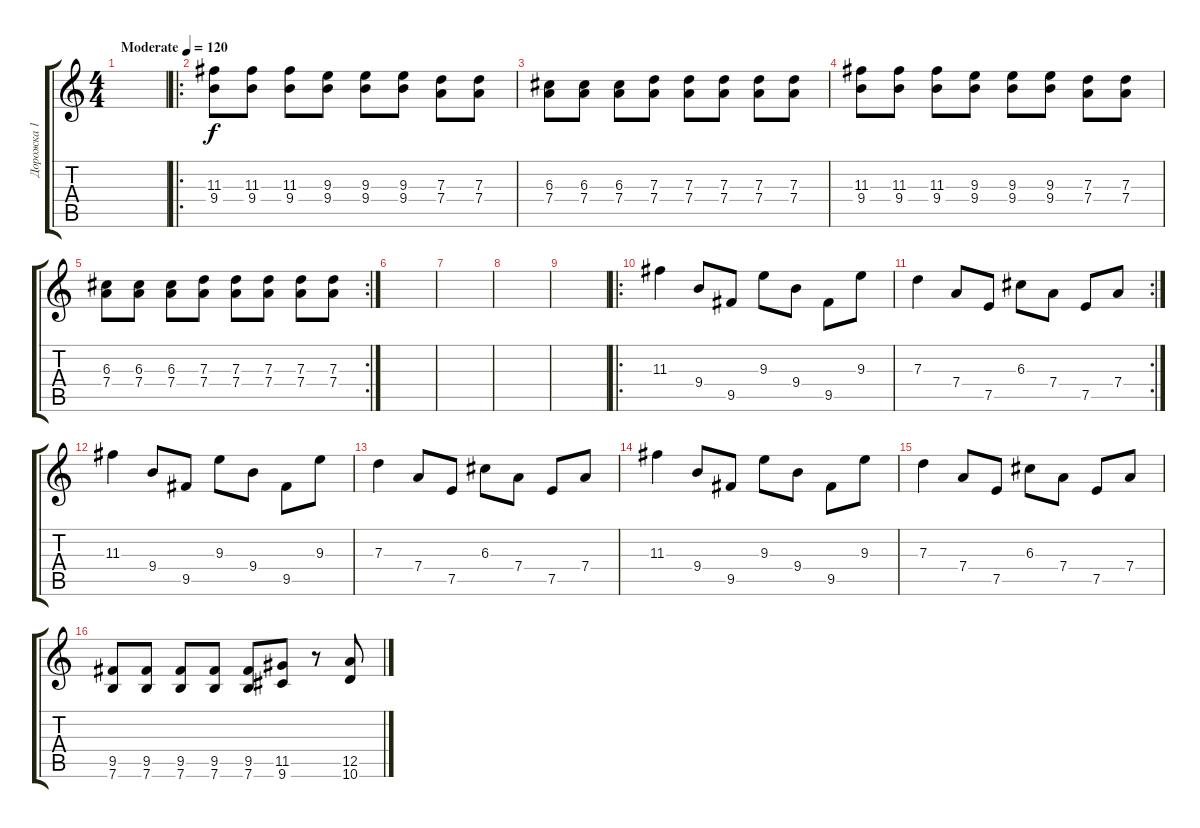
\track ("Дорожка 1" "Дорожка 1") {instrument distortionguitar}
\staff {score tabs}
\tuning (E4 B3 G3 D3 A2 E2) {hide}
\ts (4 4)
\tempo (120 "Moderate")
\clef g2
\ks c
|
\ro
(11.3 9.4).8 (11.3 9.4).8 (11.3 9.4).8 (9.3 9.4).8 (9.3 9.4).8 (9.3 9.4).8 (7.3 7.4).8 (7.3 7.4).8 |
(6.3 7.4).8 (6.3 7.4).8 (6.3 7.4).8 (7.3 7.4).8 (7.3 7.4).8 (7.3 7.4).8 (7.3 7.4).8 (7.3 7.4).8 |
(11.3 9.4).8 (11.3 9.4).8 (11.3 9.4).8 (9.3 9.4).8 (9.3 9.4).8 (9.3 9.4).8 (7.3 7.4).8 (7.3 7.4).8 |
\rc 2
(6.3 7.4).8 (6.3 7.4).8 (6.3 7.4).8 (7.3 7.4).8 (7.3 7.4).8 (7.3 7.4).8 (7.3 7.4).8 (7.3 7.4).8 |
|
|
|
|
\ro
11.3.4{instrument acousticguitarsteel} 9.4.8 9.5.8 9.3.8 9.4.8 9.5.8 9.3.8 |
\rc 2
7.3.4 7.4.8 7.5.8 6.3.8 7.4.8 7.5.8 7.4.8 |
11.3.4{instrument acousticguitarsteel} 9.4.8 9.5.8 9.3.8 9.4.8 9.5.8 9.3.8 |
7.3.4 7.4.8 7.5.8 6.3.8 7.4.8 7.5.8 7.4.8 |
11.3.4{instrument acousticguitarsteel} 9.4.8 9.5.8 9.3.8 9.4.8 9.5.8 9.3.8 |
7.3.4 7.4.8 7.5.8 6.3.8 7.4.8 7.5.8 7.4.8 |
(9.5 7.6).8{instrument distortionguitar} (9.5 7.6).8 (9.5 7.6).8 (9.5 7.6).8 (9.5 7.6).8 (11.5 9.6).8 r.8 (12.5 10.6).8
